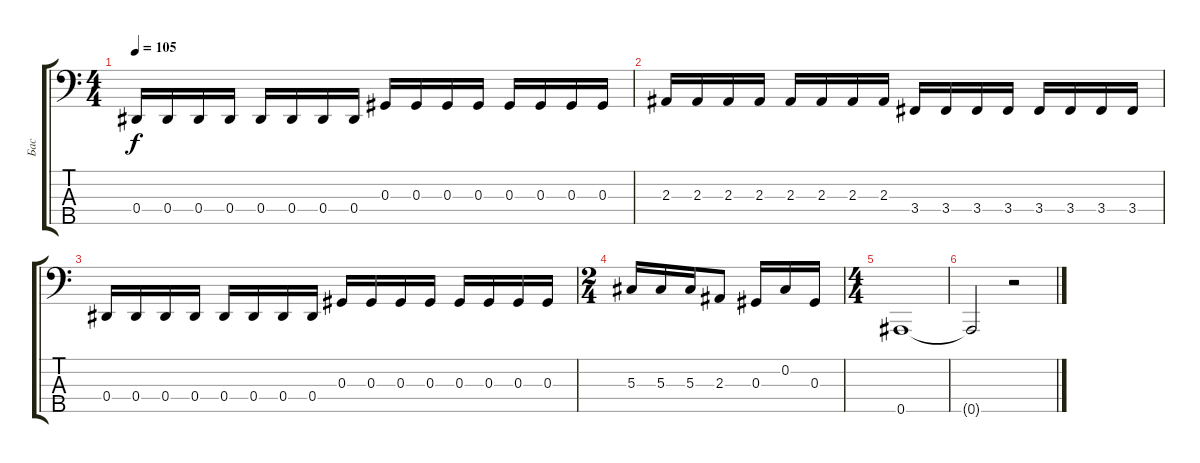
\track ("Бас" "Бас") {instrument electricbasspick}
\staff {score tabs}
\tuning (Gb2 Db2 Ab1 Eb1 Bb0) {hide}
\ts (4 4)
\tempo 105
\clef f4
\ks c
0.4.16{dy f} 0.4.16 0.4.16 0.4.16 0.4.16 0.4.16 0.4.16 0.4.16 0.3.16 0.3.16 0.3.16 0.3.16 0.3.16 0.3.16 0.3.16 0.3.16 |
2.3.16 2.3.16 2.3.16 2.3.16 2.3.16 2.3.16 2.3.16 2.3.16 3.4.16 3.4.16 3.4.16 3.4.16 3.4.16 3.4.16 3.4.16 3.4.16 |
0.4.16 0.4.16 0.4.16 0.4.16 0.4.16 0.4.16 0.4.16 0.4.16 0.3.16 0.3.16 0.3.16 0.3.16 0.3.16 0.3.16 0.3.16 0.3.16 |
\ts (2 4)
5.3.16 5.3.16 5.3.16 2.3.8 0.3.16 0.2.16 0.3.16 |
\ts (4 4)
0.5.1 |
0.5{t}.2 r.2
